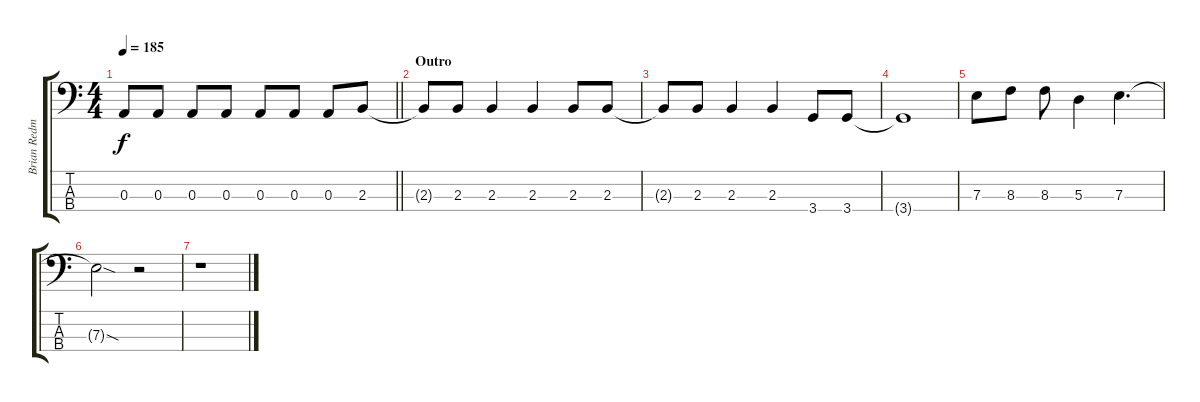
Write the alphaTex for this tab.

\track ("Brian Redman" "Brian Redm") {instrument electricbassfinger}
\staff {score tabs}
\tuning (G2 D2 A1 E1) {hide}
\ts (4 4)
\tempo 185
\clef f4
\barLineRight lightlight
\ks c
0.3{t}.8{dy f} 0.3.8 0.3.8 0.3.8 0.3.8 0.3.8 0.3.8 2.3.8 |
\section ("" "Outro")
2.3{t}.8 2.3.8 2.3.4 2.3.4 2.3.8 2.3.8 |
2.3{t}.8 2.3.8 2.3.4 2.3.4 3.4.8 3.4.8 |
3.4{t}.1 |
7.3.8 8.3.8 8.3.8 5.3.4 7.3.4{d} |
7.3{sod t}.2 r.2 |
r.1
